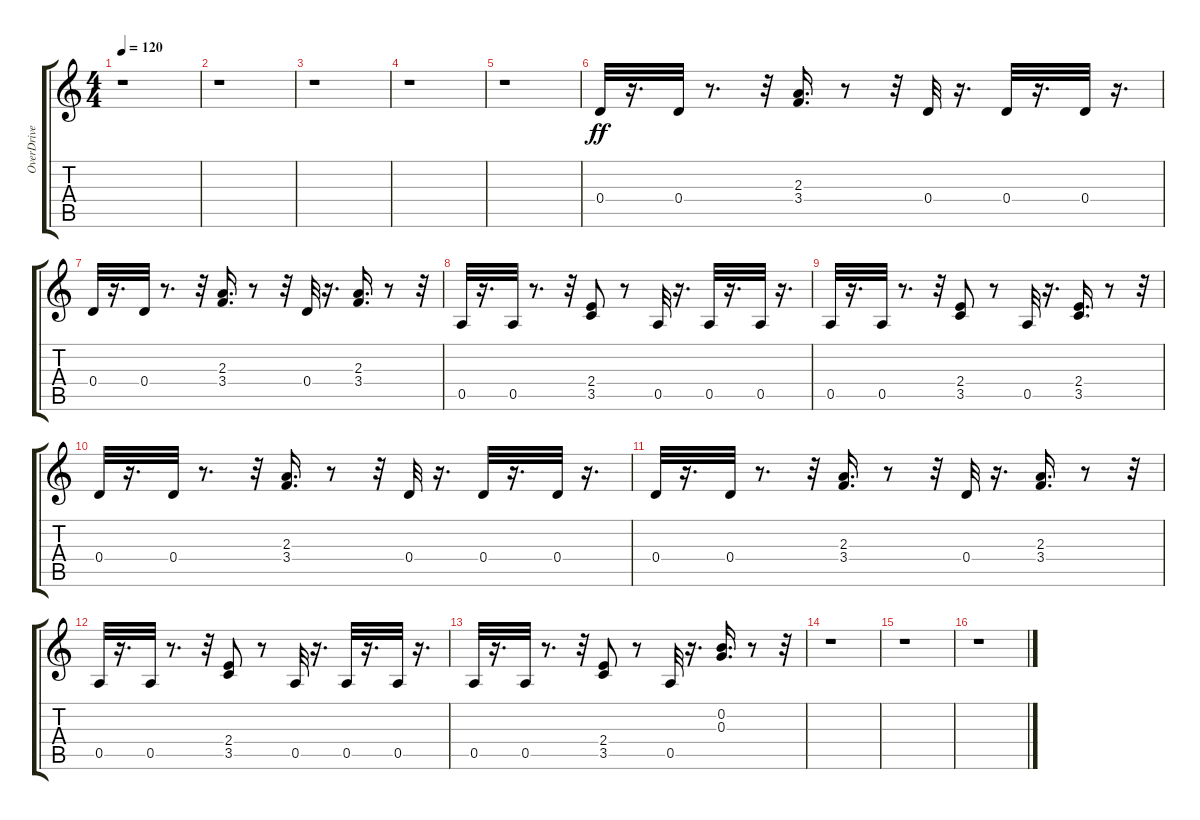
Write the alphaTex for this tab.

\track ("OverDrive" "OverDrive") {instrument overdrivenguitar}
\staff {score tabs}
\tuning (E4 B3 G3 D3 A2 E2) {hide}
\ts (4 4)
\tempo 120
\clef g2
\ks c
r.1{dy ff} |
r.1 |
r.1 |
r.1 |
r.1 |
0.4.32 r.16{d} 0.4.32 r.8{d} r.32 (2.3 3.4).16{d} r.8 r.32 0.4.32 r.16{d} 0.4.32 r.16{d} 0.4.32 r.16{d} |
0.4.32 r.16{d} 0.4.32 r.8{d} r.32 (2.3 3.4).16{d} r.8 r.32 0.4.32 r.16{d} (2.3 3.4).16{d} r.8 r.32 |
0.5.32 r.16{d} 0.5.32 r.8{d} r.32 (2.4 3.5).8 r.8 0.5.32 r.16{d} 0.5.32 r.16{d} 0.5.32 r.16{d} |
0.5.32 r.16{d} 0.5.32 r.8{d} r.32 (2.4 3.5).8 r.8 0.5.32 r.16{d} (2.4 3.5).16{d} r.8 r.32 |
0.4.32 r.16{d} 0.4.32 r.8{d} r.32 (2.3 3.4).16{d} r.8 r.32 0.4.32 r.16{d} 0.4.32 r.16{d} 0.4.32 r.16{d} |
0.4.32 r.16{d} 0.4.32 r.8{d} r.32 (2.3 3.4).16{d} r.8 r.32 0.4.32 r.16{d} (2.3 3.4).16{d} r.8 r.32 |
0.5.32 r.16{d} 0.5.32 r.8{d} r.32 (2.4 3.5).8 r.8 0.5.32 r.16{d} 0.5.32 r.16{d} 0.5.32 r.16{d} |
0.5.32 r.16{d} 0.5.32 r.8{d} r.32 (2.4 3.5).8 r.8 0.5.32 r.16{d} (0.2 0.3).16{d} r.8 r.32 |
r.1 |
r.1 |
r.1
